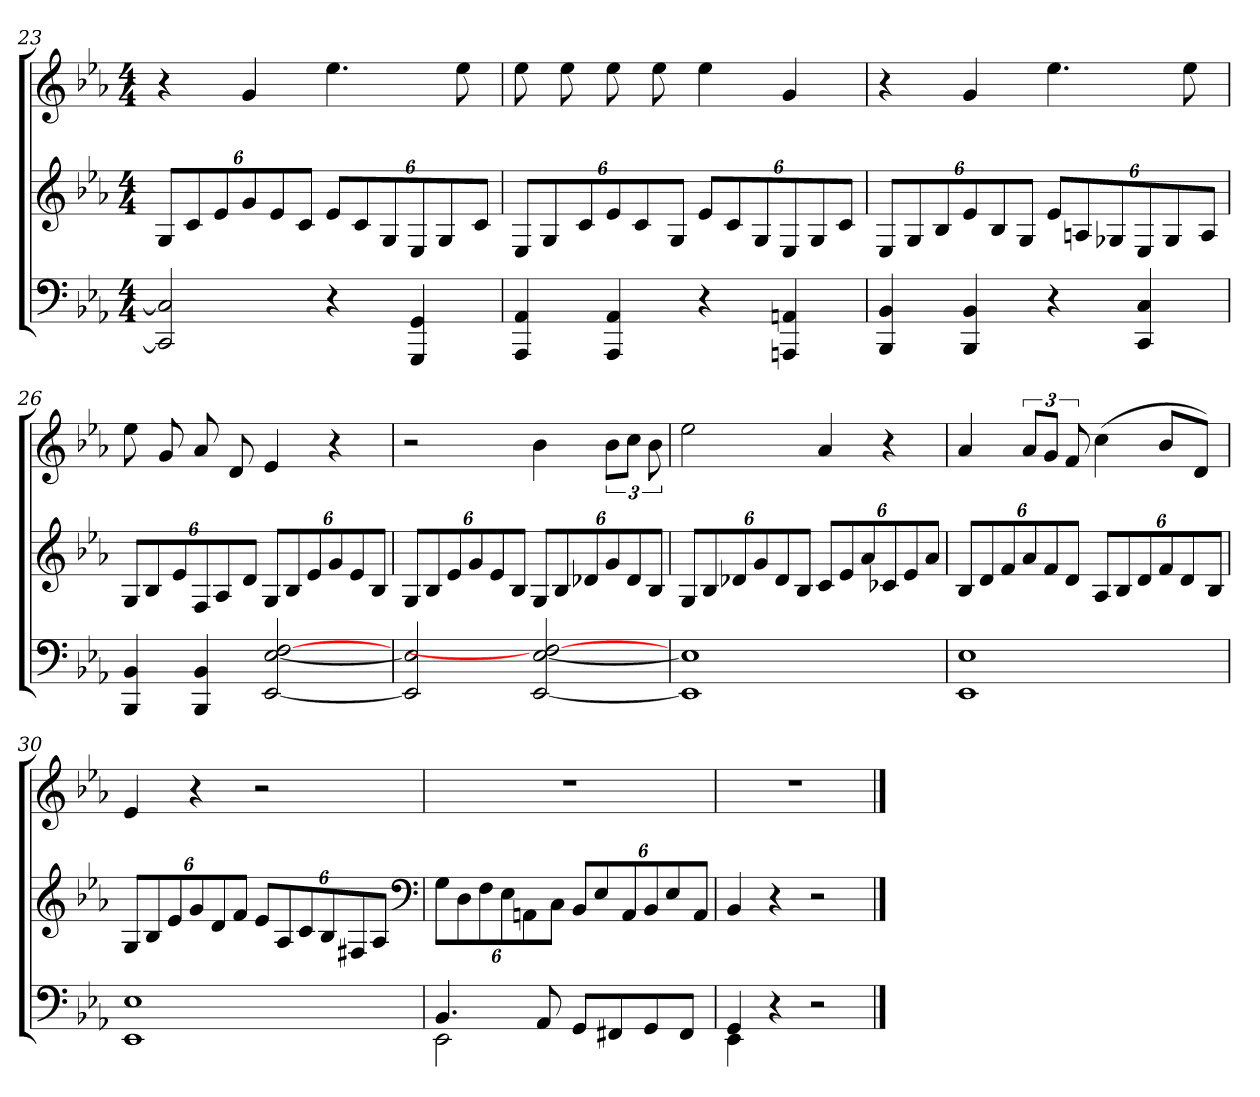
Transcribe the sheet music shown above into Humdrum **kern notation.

**kern	**kern	**kern
*part3	*part2	*part1
*staff3	*staff2	*staff1
*clefF4	*clefG2	*clefG2
*k[b-e-a-]	*k[b-e-a-]	*k[b-e-a-]
*M4/4	*M4/4	*M4/4
=23	=23	=23
2CC]/ 2C]/	12G/L	4r
.	12c/	.
.	12e-/	.
.	12g/	4g/
.	12e-/	.
.	12c/J	.
4r	12e-/L	4.ee-\
.	12c/	.
.	12G/	.
4GGG/ 4GG/	12E-/	.
.	12G/	.
.	.	8ee-\
.	12c/J	.
=24	=24	=24
4AAA-/ 4AA-/	12E-/L	8ee-\
.	12G/	.
.	.	8ee-\
.	12c/	.
4AAA-/ 4AA-/	12e-/	8ee-\
.	12c/	.
.	.	8ee-\
.	12G/J	.
4r	12e-/L	4ee-\
.	12c/	.
.	12G/	.
4AAAn/ 4AAn/	12E-/	4g/
.	12G/	.
.	12c/J	.
=25	=25	=25
4BBB-/ 4BB-/	12E-/L	4r
.	12G/	.
.	12B-/	.
4BBB-/ 4BB-/	12e-/	4g/
.	12B-/	.
.	12G/J	.
4r	12e-/L	4.ee-\
.	12An/	.
.	12G-X/	.
4CC/ 4C/	12E-/	.
.	12G-/	.
.	.	8ee-\
.	12A/J	.
=26	=26	=26
4BBB-/ 4BB-/	12G/L	8ee-\
.	12B-/	.
.	.	8g/
.	12e-/	.
4BBB-/ 4BB-/	12F/	8a-/
.	12A-/	.
.	.	8d/
.	12d/J	.
[2EE-/ [2E-/ [2F/	12G/L	4e-/
.	12B-/	.
.	12e-/	.
.	12g/	4r
.	12e-/	.
.	12B-/J	.
=27	=27	=27
2EE-]/ 2E-]/	12G/L	2r
.	12B-/	.
.	12e-/	.
.	12g/	.
.	12e-/	.
.	12B-/J	.
[2EE-/ [2E-/ 2F_/	12G/L	4b-\
.	12B-/	.
.	12d-X/	.
.	12g/	12b-\L
.	12d-/	12cc\J
.	12B-/J	12b-\
=28	=28	=28
1EE-]/ 1E-]/	12G/L	2ee-\
.	12B-/	.
.	12d-X/	.
.	12g/	.
.	12d-/	.
.	12B-/J	.
.	12c/L	4a-/
.	12e-/	.
.	12a-/	.
.	12c-X/	4r
.	12e-/	.
.	12a-/J	.
=29	=29	=29
1EE-/ 1E-/	12B-/L	4a-/
.	12d/	.
.	12f/	.
.	12a-/	12a-/L
.	12f/	12g/J
.	12d/J	12f/
.	12A-/L	(4cc\
.	12B-/	.
.	12d/	.
.	12f/	8b-/L
.	12d/	.
.	.	8d/J)
.	12B-/J	.
=30	=30	=30
1EE-/ 1E-/	12G/L	4e-/
.	12B-/	.
.	12e-/	.
.	12g/	4r
.	12d/	.
.	12f/J	.
.	12e-/L	2r
.	12A-/	.
.	12c/	.
.	12B-/	.
.	12F#X/	.
.	12A-/J	.
*	*clefF4	*
=31	=31	=31
*^	*	*
4.BB-/	2EE-\	12G\L	1r
.	.	12D\	.
.	.	12F\	.
.	.	12E-\	.
.	.	12AAn\	.
8AA-/	.	.	.
.	.	12C\J	.
8GG/L	2ryy	12BB-/L	.
.	.	12E-/	.
8FF#X/	.	.	.
.	.	12AA/	.
8GG/	.	12BB-/	.
.	.	12E-/	.
8FF#/J	.	.	.
.	.	12AA/J	.
=32	=32	=32	=32
4GG/	4EE-\	4BB-/	1r
4r	2.ryy	4r	.
2r	.	2r	.
*v	*v	*	*
==	==	==
*-	*-	*-
